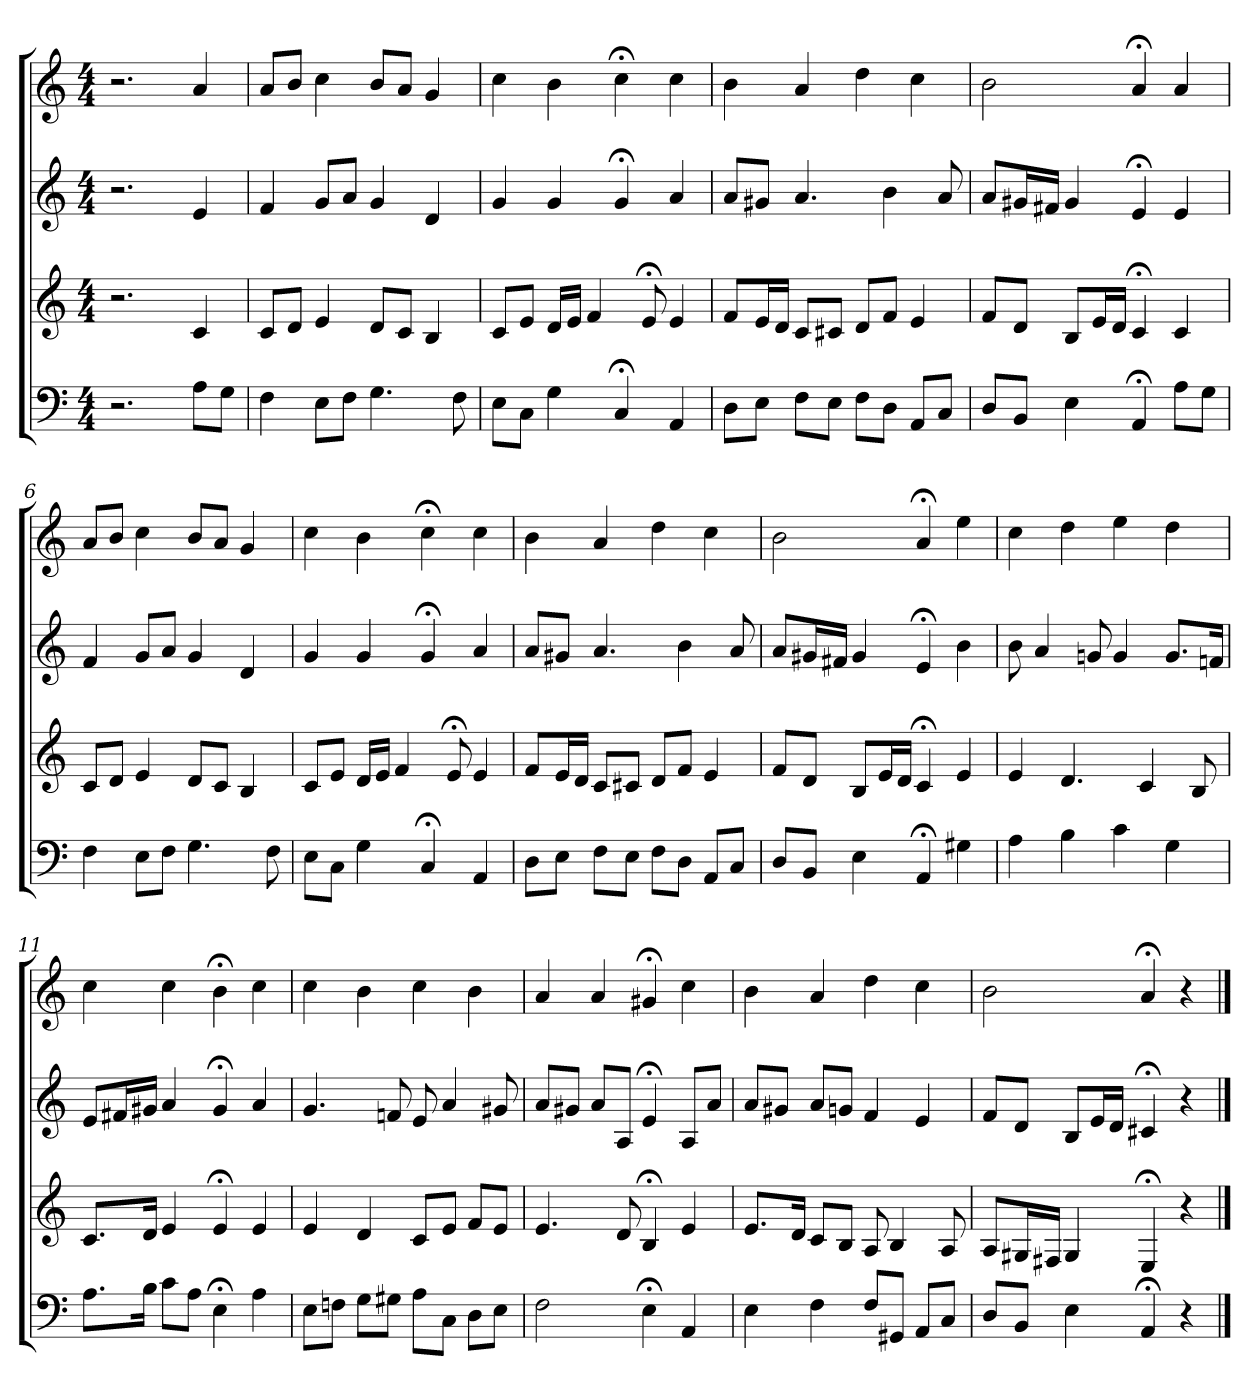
**kern	**kern	**kern	**kern
*part4	*part3	*part2	*part1
*staff4	*staff3	*staff2	*staff1
*clefF4	*clefG2	*clefG2	*clefG2
*k[]	*k[]	*k[]	*k[]
*C:	*C:	*C:	*a:
*M4/4	*M4/4	*M4/4	*M4/4
=1	=1	=1	=1
2.r	2.r	2.r	2.r
8A\L	4c	4e	4a
8G\J	.	.	.
=2	=2	=2	=2
4F	8c/L	4f	8a/L
.	8d/J	.	8b/J
8E\L	4e	8g/L	4cc
8F\J	.	8a/J	.
4.G	8d/L	4g	8b/L
.	8c/J	.	8a/J
.	4B	4d	4g
8F	.	.	.
=3	=3	=3	=3
8E\L	8c/L	4g	4cc
8C\J	8e/J	.	.
4G	16d/LL	4g	4b
.	16e/JJ	.	.
.	4f	.	.
4C;<	.	4g;<	4cc;<
.	8e;<	.	.
4AA	4e	4a	4cc
=4	=4	=4	=4
8D\L	8f/L	8a/L	4b
8E\J	16e/L	8g#X/J	.
.	16d/JJ	.	.
8F\L	8c/L	4.a	4a
8E\J	8c#X/J	.	.
8F\L	8d/L	.	4dd
8D\J	8f/J	4b	.
8AA/L	4e	.	4cc
8C/J	.	8a	.
=5	=5	=5	=5
8D/L	8f/L	8a/L	2b
8BB/J	8d/J	16g#X/L	.
.	.	16f#X/JJ	.
4E	8B/L	4g#	.
.	16e/L	.	.
.	16d/JJ	.	.
4AA;<	4c;<	4e;<	4a;<
8A\L	4c	4e	4a
8G\J	.	.	.
=6	=6	=6	=6
4F	8c/L	4f	8a/L
.	8d/J	.	8b/J
8E\L	4e	8g/L	4cc
8F\J	.	8a/J	.
4.G	8d/L	4g	8b/L
.	8c/J	.	8a/J
.	4B	4d	4g
8F	.	.	.
=7	=7	=7	=7
8E\L	8c/L	4g	4cc
8C\J	8e/J	.	.
4G	16d/LL	4g	4b
.	16e/JJ	.	.
.	4f	.	.
4C;<	.	4g;<	4cc;<
.	8e;<	.	.
4AA	4e	4a	4cc
=8	=8	=8	=8
8D\L	8f/L	8a/L	4b
8E\J	16e/L	8g#X/J	.
.	16d/JJ	.	.
8F\L	8c/L	4.a	4a
8E\J	8c#X/J	.	.
8F\L	8d/L	.	4dd
8D\J	8f/J	4b	.
8AA/L	4e	.	4cc
8C/J	.	8a	.
=9	=9	=9	=9
8D/L	8f/L	8a/L	2b
8BB/J	8d/J	16g#X/L	.
.	.	16f#X/JJ	.
4E	8B/L	4g#	.
.	16e/L	.	.
.	16d/JJ	.	.
4AA;<	4c;<	4e;<	4a;<
4G#X	4e	4b	4ee
=10	=10	=10	=10
4A	4e	8b	4cc
.	.	4a	.
4B	4.d	.	4dd
.	.	8gn	.
4c	.	4g	4ee
.	4c	.	.
4G	.	8.g/L	4dd
.	8B	.	.
.	.	16fn/Jk	.
=11	=11	=11	=11
8.A\L	8.c/L	8e/L	4cc
.	.	16f#X/L	.
16B\Jk	16d/Jk	16g#X/JJ	.
8c\L	4e	4a	4cc
8A\J	.	.	.
4E;<	4e;<	4g#;<	4b;<
4A	4e	4a	4cc
=12	=12	=12	=12
8E\L	4e	4.g	4cc
8Fn\J	.	.	.
8G\L	4d	.	4b
8G#X\J	.	8fn	.
8A\L	8c/L	8e	4cc
8C\J	8e/J	4a	.
8D\L	8f/L	.	4b
8E\J	8e/J	8g#X	.
=13	=13	=13	=13
2F	4.e	8a/L	4a
.	.	8g#X/J	.
.	.	8a/L	4a
.	8d	8A/J	.
4E;<	4B;<	4e;<	4g#X;<
4AA	4e	8A/L	4cc
.	.	8a/J	.
=14	=14	=14	=14
4E	8.e/L	8a/L	4b
.	.	8g#X/J	.
.	16d/Jk	.	.
4F	8c/L	8a/L	4a
.	8B/J	8gn/J	.
8F/L	8A	4f	4dd
8GG#X/J	4B	.	.
8AA/L	.	4e	4cc
8C/J	8A	.	.
=15	=15	=15	=15
8D/L	8A/L	8f/L	2b
8BB/J	16G#X/L	8d/J	.
.	16F#X/JJ	.	.
4E	4G#	8B/L	.
.	.	16e/L	.
.	.	16d/JJ	.
4AA;<	4E;<	4c#X;<	4a;<
4r	4r	4r	4r
==	==	==	==
*-	*-	*-	*-
